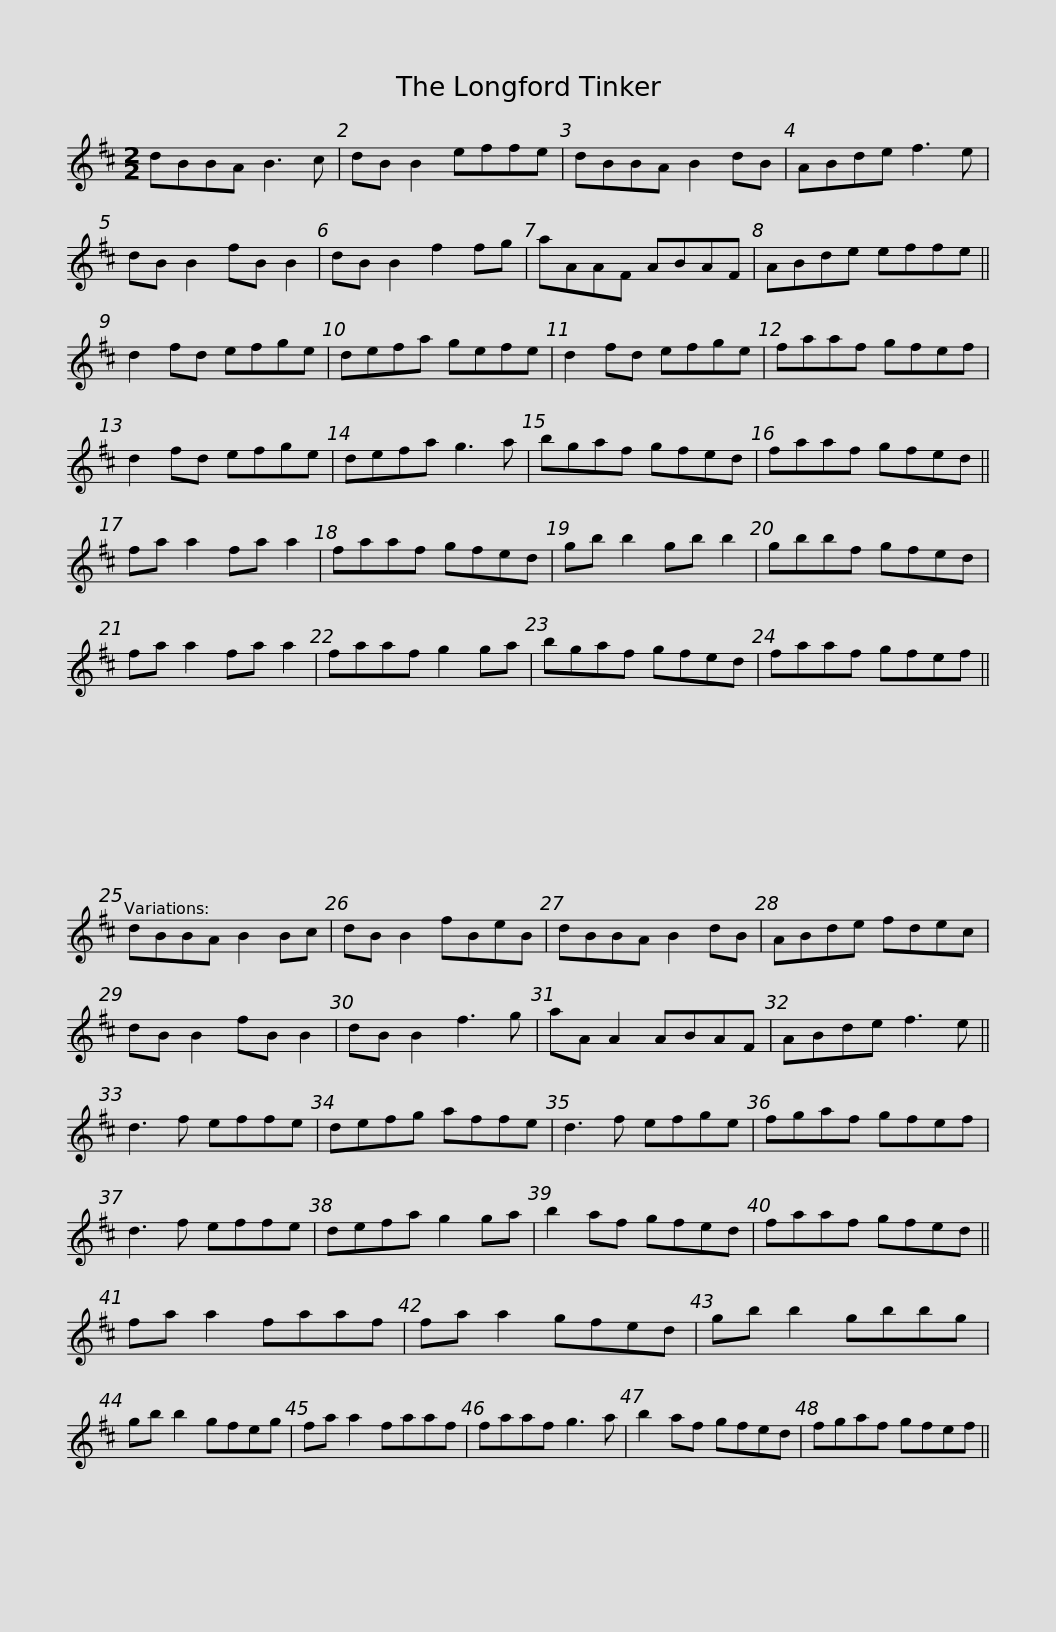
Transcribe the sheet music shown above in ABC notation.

X:1
L:1/8
M:2/2
I:linebreak $
K:D
V:1 treble
V:1
 dBBA B3 c | dB B2 effe | dBBA B2 dB | ABde f3 e | dB B2 fB B2 | %5
 dB B2 f2 fg |$ aAAF ABAF | ABde effe || d2 fd efge | defa gefe | %10
 d2 fd efge |$ faaf gfef | d2 fd efge | defa g3 a | bgaf gfed | %15
 faaf gfed ||$ fa a2 fa a2 | faaf gfed | gb b2 gb b2 | gbbf gfed | %20
 fa a2 fa a2 | faaf g2 ga |$ bgaf gfed | faaf gfef || dBBA B2 Bc | %25
 dB B2 fBeB | dBBA B2 dB | ABde fdec |$ dB B2 fB B2 | dB B2 f3 g | %30
 aA A2 ABAF | ABde f3 e || d3 f effe | defg affe |$ d3 f efge | %35
 fgaf gfef | d3 f effe | defa g2 ga | b2 af gfed | faaf gfed ||$ %40
 fa a2 faaf | fa a2 gfed | gb b2 gbbg | gb b2 gfeg | fa a2 faaf |$ %45
 faaf g3 a | b2 af gfed | fgaf gfef || %48
